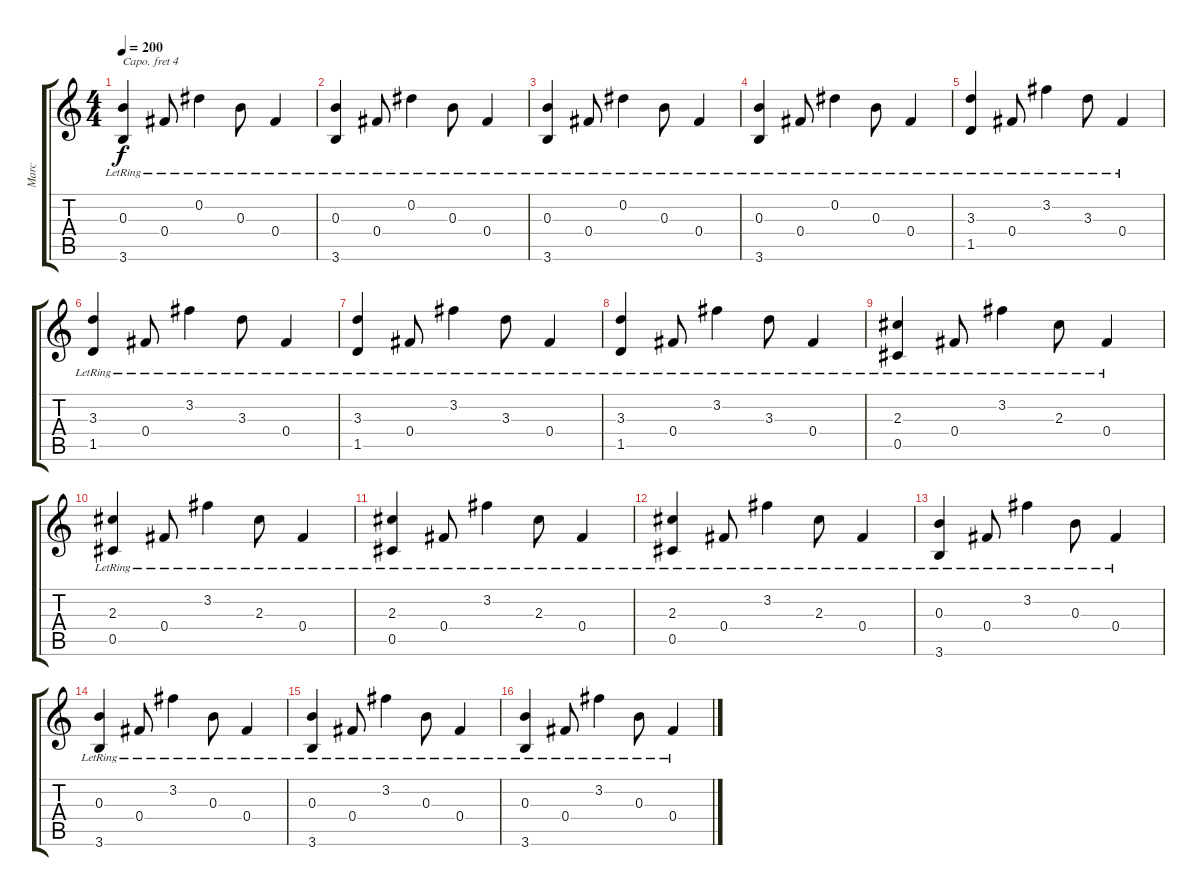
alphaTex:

\track ("Marc" "Marc") {instrument acousticguitarsteel}
\staff {score tabs}
\capo 4
\tuning (E4 B3 G3 D3 A2 E2) {hide}
\ts (4 4)
\tempo 200
\clef g2
\ks c
(0.3{lr} 3.6{lr}).4{dy f} 0.4{lr}.8 0.2{lr}.4 0.3{lr}.8 0.4{lr}.4 |
(0.3{lr} 3.6{lr}).4 0.4{lr}.8 0.2{lr}.4 0.3{lr}.8 0.4{lr}.4 |
(0.3{lr} 3.6{lr}).4 0.4{lr}.8 0.2{lr}.4 0.3{lr}.8 0.4{lr}.4 |
(0.3{lr} 3.6{lr}).4 0.4{lr}.8 0.2{lr}.4 0.3{lr}.8 0.4{lr}.4 |
(3.3{lr} 1.5{lr}).4 0.4{lr}.8 3.2{lr}.4 3.3{lr}.8 0.4{lr}.4 |
(3.3{lr} 1.5{lr}).4 0.4{lr}.8 3.2{lr}.4 3.3{lr}.8 0.4{lr}.4 |
(3.3{lr} 1.5{lr}).4 0.4{lr}.8 3.2{lr}.4 3.3{lr}.8 0.4{lr}.4 |
(3.3{lr} 1.5{lr}).4 0.4{lr}.8 3.2{lr}.4 3.3{lr}.8 0.4{lr}.4 |
(2.3{lr} 0.5{lr}).4 0.4{lr}.8 3.2{lr}.4 2.3{lr}.8 0.4{lr}.4 |
(2.3{lr} 0.5{lr}).4 0.4{lr}.8 3.2{lr}.4 2.3{lr}.8 0.4{lr}.4 |
(2.3{lr} 0.5{lr}).4 0.4{lr}.8 3.2{lr}.4 2.3{lr}.8 0.4{lr}.4 |
(2.3{lr} 0.5{lr}).4 0.4{lr}.8 3.2{lr}.4 2.3{lr}.8 0.4{lr}.4 |
(0.3{lr} 3.6{lr}).4 0.4{lr}.8 3.2{lr}.4 0.3{lr}.8 0.4{lr}.4 |
(0.3{lr} 3.6{lr}).4 0.4{lr}.8 3.2{lr}.4 0.3{lr}.8 0.4{lr}.4 |
(0.3{lr} 3.6{lr}).4 0.4{lr}.8 3.2{lr}.4 0.3{lr}.8 0.4{lr}.4 |
(0.3{lr} 3.6{lr}).4 0.4{lr}.8 3.2{lr}.4 0.3{lr}.8 0.4{lr}.4
